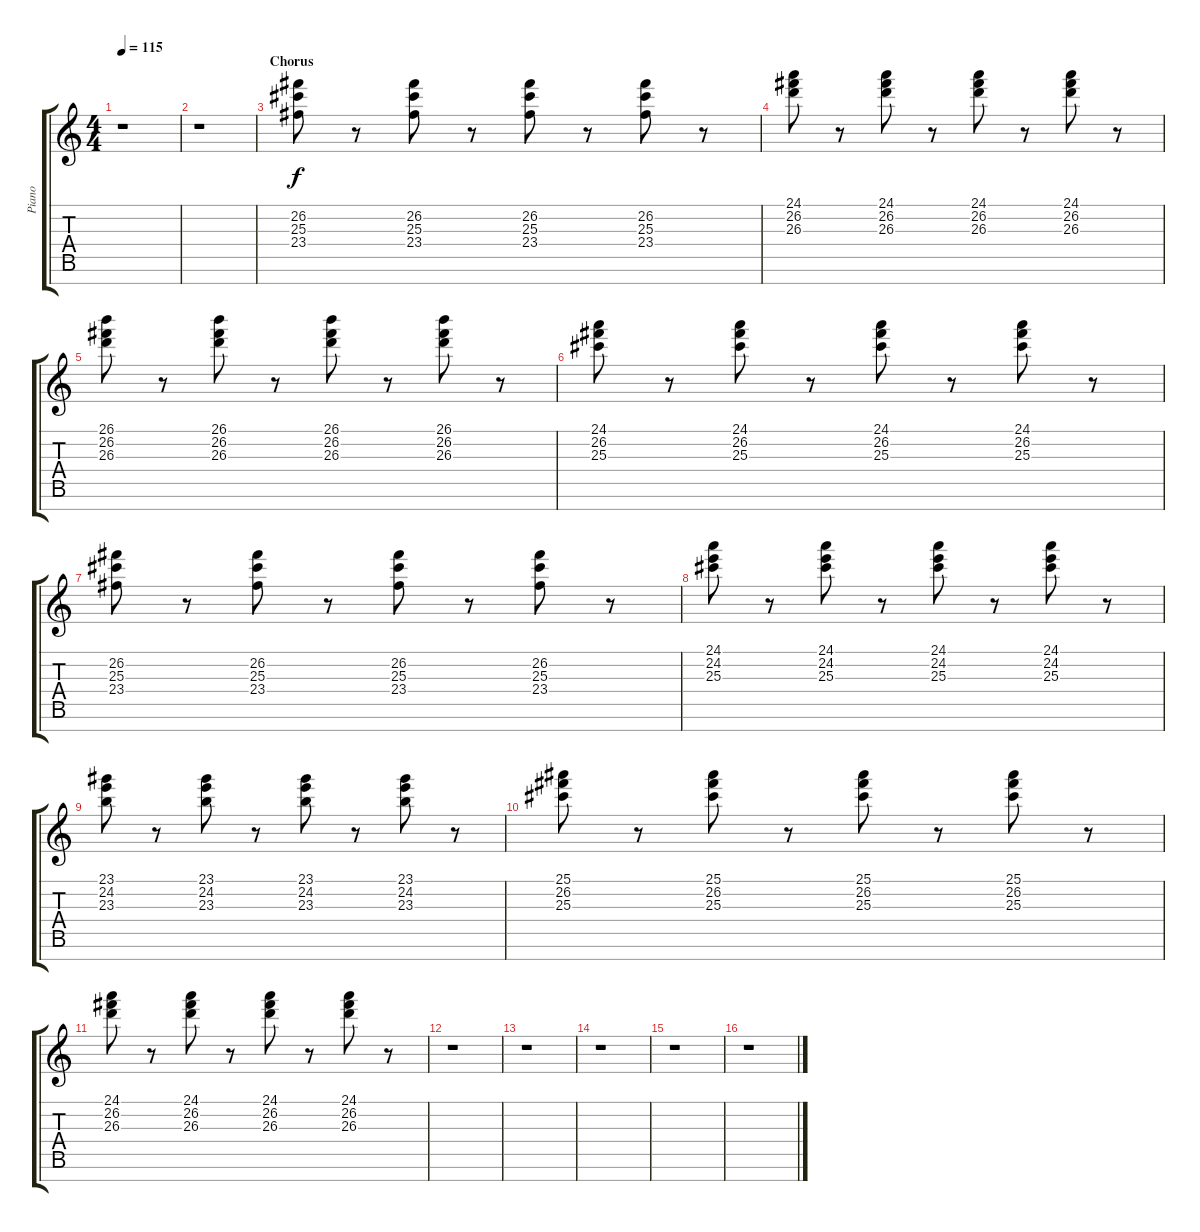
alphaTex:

\track ("Piano" "Piano") {instrument brightacousticpiano}
\staff {score tabs}
\tuning (A4 E4 C4 G3 D3 A2 E2) {hide}
\ts (4 4)
\tempo 115
\clef g2
\ks c
r.1{dy f} |
r.1 |
\section ("" "Chorus")
(26.2 25.3 23.4).8 r.8 (26.2 25.3 23.4).8 r.8 (26.2 25.3 23.4).8 r.8 (26.2 25.3 23.4).8 r.8 |
(24.1 26.2 26.3).8 r.8 (24.1 26.2 26.3).8 r.8 (24.1 26.2 26.3).8 r.8 (24.1 26.2 26.3).8 r.8 |
(26.1 26.2 26.3).8 r.8 (26.1 26.2 26.3).8 r.8 (26.1 26.2 26.3).8 r.8 (26.1 26.2 26.3).8 r.8 |
(24.1 26.2 25.3).8 r.8 (24.1 26.2 25.3).8 r.8 (24.1 26.2 25.3).8 r.8 (24.1 26.2 25.3).8 r.8 |
(26.2 25.3 23.4).8 r.8 (26.2 25.3 23.4).8 r.8 (26.2 25.3 23.4).8 r.8 (26.2 25.3 23.4).8 r.8 |
(24.1 24.2 25.3).8 r.8 (24.1 24.2 25.3).8 r.8 (24.1 24.2 25.3).8 r.8 (24.1 24.2 25.3).8 r.8 |
(23.1 24.2 23.3).8 r.8 (23.1 24.2 23.3).8 r.8 (23.1 24.2 23.3).8 r.8 (23.1 24.2 23.3).8 r.8 |
(25.1 26.2 25.3).8 r.8 (25.1 26.2 25.3).8 r.8 (25.1 26.2 25.3).8 r.8 (25.1 26.2 25.3).8 r.8 |
(24.1 26.2 26.3).8 r.8 (24.1 26.2 26.3).8 r.8 (24.1 26.2 26.3).8 r.8 (24.1 26.2 26.3).8 r.8 |
r.1 |
r.1 |
r.1 |
r.1 |
r.1
